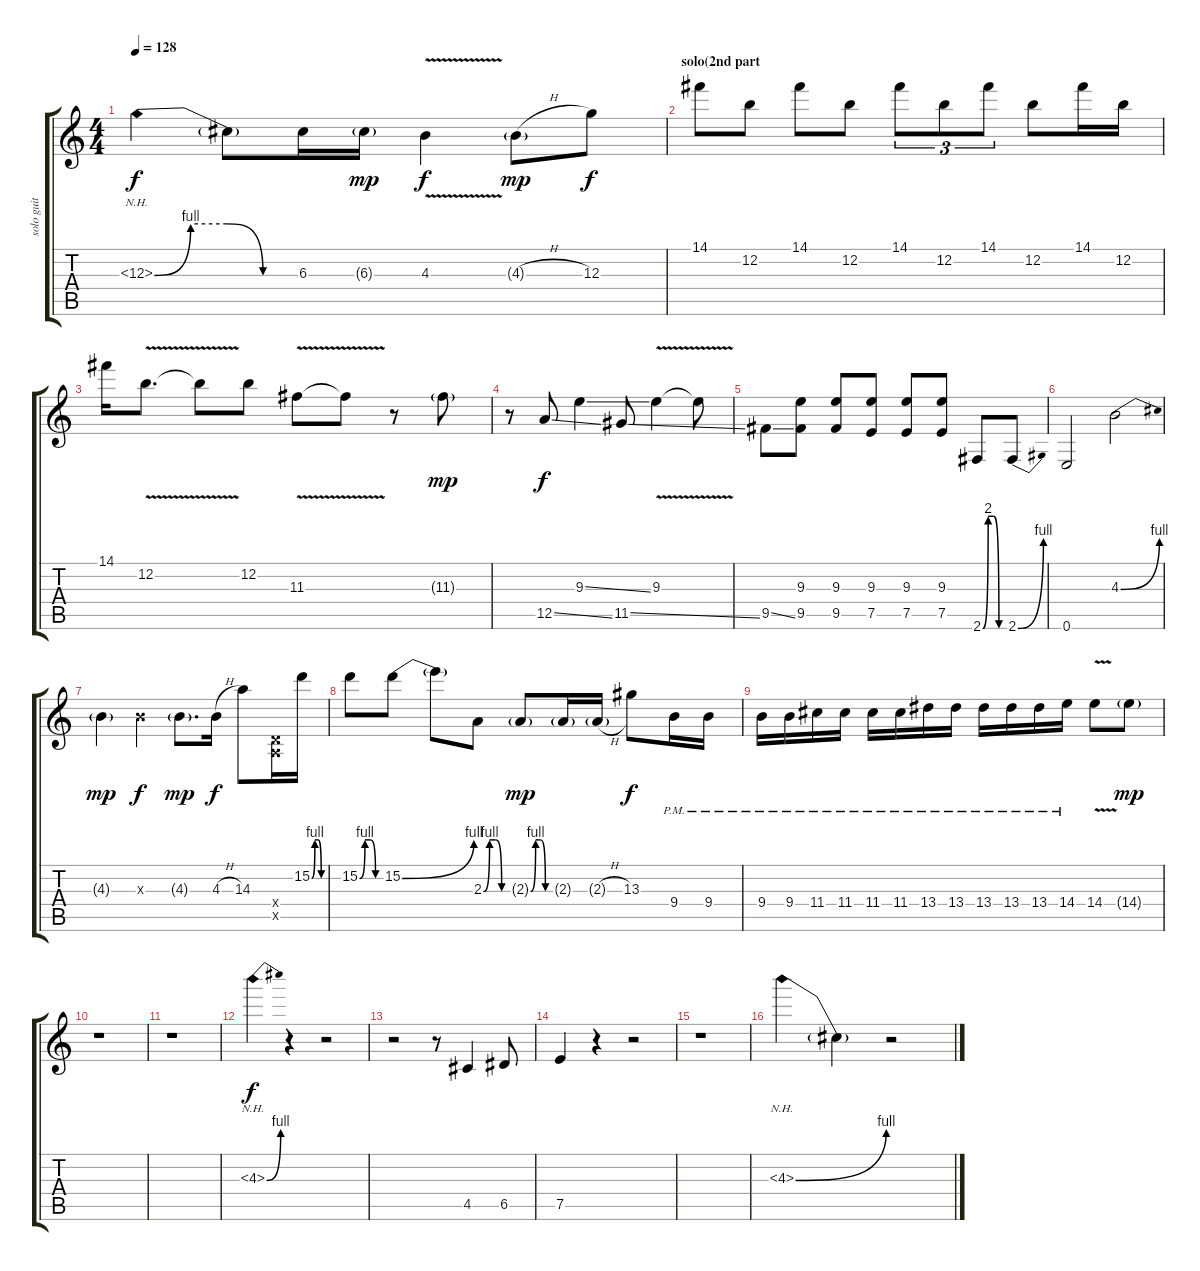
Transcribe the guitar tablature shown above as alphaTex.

\track ("solo guit" "solo guit") {instrument distortionguitar}
\staff {score tabs}
\tuning (E4 B3 G3 D3 A2 E2) {hide}
\ts (4 4)
\tempo 128
\clef g2
\ks c
6.3{be (custom 0 0 15 4 30 4 45 0 60 0) nh}.4{dy f} 6.3{t}.8 6.3.16 6.3{g}.16{dy mp} 4.3{v}.4{dy f} 4.3{h g}.8{dy mp} 12.3.8{dy f} |
\section ("" "solo(2nd part")
14.1.8 12.2.8 14.1.8 12.2.8 14.1.8{tu (3 2)} 12.2.8{tu (3 2)} 14.1.8{tu (3 2)} 12.2.8 14.1.16 12.2.16 |
14.1.16 12.2{v}.8{d} 12.2{v t}.8 12.2.8 11.3{v}.8 11.3{v t}.8 r.8 11.3{g}.8{dy mp} |
r.8 12.5{ss}.8{dy f} 9.3{ss}.4 11.5{ss}.8 9.3{v}.4 9.3{t}.8 |
9.5{ss}.8 (9.3 9.5).8 (9.3 9.5).8 (9.3 7.5).8 (9.3 7.5).8 (9.3 7.5).8 2.6{be (custom 0 0 15 8 30 8 45 0 60 0)}.8 2.6{be (bend 0 0 60 4)}.8 |
0.6.2 4.3{be (bend 0 0 60 4)}.2 |
4.3{g}.4{dy mp} 4.3{x}.4{dy f} 4.3{g}.8{d dy mp} 4.3{h}.16{dy f} 14.3.8 (0.4{x} 0.5{x}).16 15.2{be (custom 0 0 15 4 30 4 45 0 60 0)}.16 |
15.2{be (custom 0 0 15 4 30 4 45 0 60 0)}.8 15.2{be (bend 0 0 60 4)}.8 15.2{t}.8 2.3{be (custom 0 0 15 4 30 4 45 0 60 0)}.8 2.3{be (custom 0 0 15 4 30 4 45 0 60 0) g}.8{dy mp} 2.3{g}.16 2.3{h g}.16 13.3.8{dy f} 9.4{pm}.16 9.4{pm}.16 |
9.4{pm}.16 9.4{pm}.16 11.4{pm}.16 11.4{pm}.16 11.4{pm}.16 11.4{pm}.16 13.4{pm}.16 13.4{pm}.16 13.4{pm}.16 13.4{pm}.16 13.4{pm}.16 14.4{pm}.16 14.4{v}.8 14.4{g}.8{dy mp} |
r.1 |
r.1 |
4.3{be (bend 0 0 60 4) nh}.4{dy f} r.4 r.2 |
r.2 r.8 4.5.4 6.5.8 |
7.5.4 r.4 r.2 |
r.1 |
4.3{be (bend 0 0 60 4) nh}.4 4.3{t}.4 r.2
